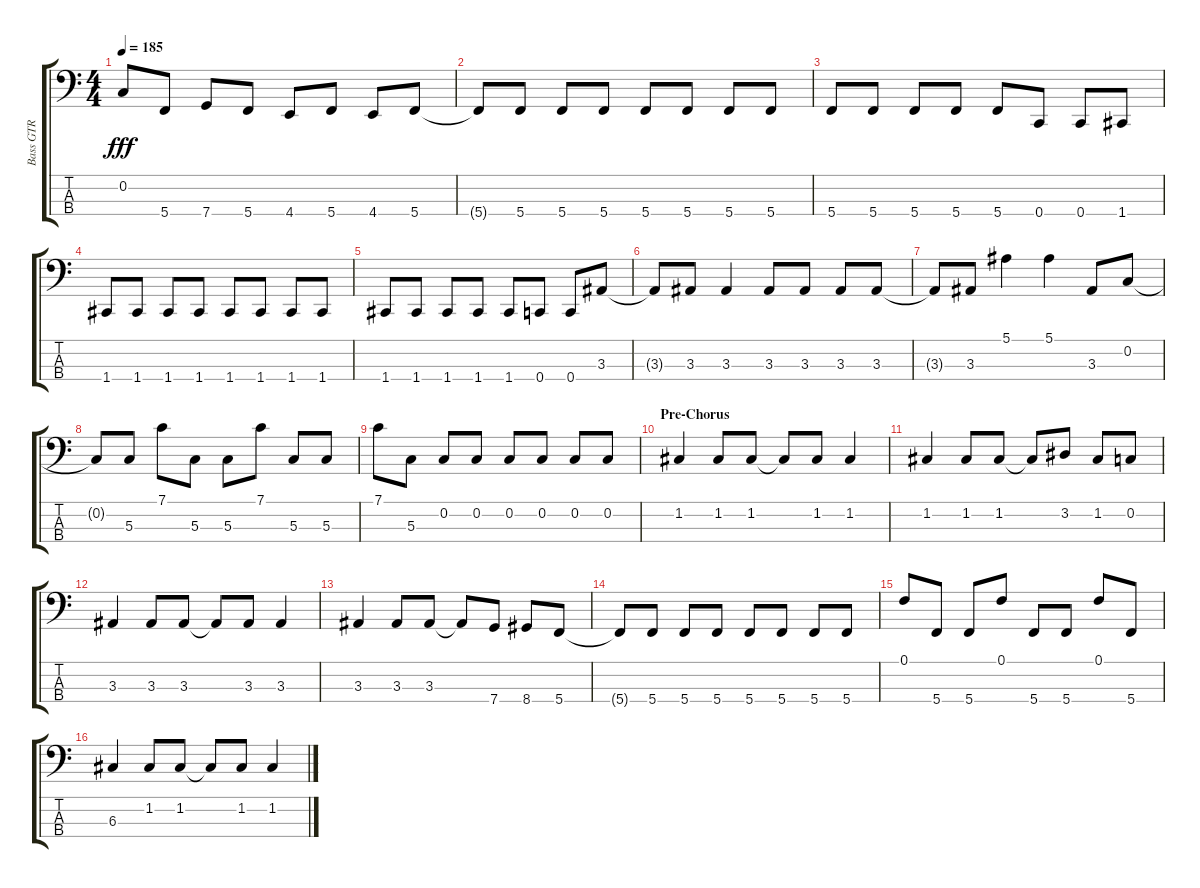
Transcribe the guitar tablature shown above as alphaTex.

\track ("Bass GTR" "Bass GTR") {instrument electricbassfinger}
\staff {score tabs}
\tuning (F2 C2 G1 C1) {hide}
\ts (4 4)
\tempo 185
\clef f4
\ks aminor
0.2.8{dy fff} 5.4.8 7.4.8 5.4.8 4.4.8 5.4.8 4.4.8 5.4.8 |
5.4{t}.8 5.4.8 5.4.8 5.4.8 5.4.8 5.4.8 5.4.8 5.4.8 |
5.4.8 5.4.8 5.4.8 5.4.8 5.4.8 0.4.8 0.4.8 1.4.8 |
1.4.8 1.4.8 1.4.8 1.4.8 1.4.8 1.4.8 1.4.8 1.4.8 |
1.4.8 1.4.8 1.4.8 1.4.8 1.4.8 0.4.8 0.4.8 3.3.8 |
3.3{t}.8 3.3.8 3.3.4 3.3.8 3.3.8 3.3.8 3.3.8 |
3.3{t}.8 3.3.8 5.1.4 5.1.4 3.3.8 0.2.8 |
0.2{t}.8 5.3.8 7.1.8 5.3.8 5.3.8 7.1.8 5.3.8 5.3.8 |
7.1.8 5.3.8 0.2.8 0.2.8 0.2.8 0.2.8 0.2.8 0.2.8 |
\section ("" "Pre-Chorus")
1.2.4 1.2.8 1.2.8 1.2{t}.8 1.2.8 1.2.4 |
1.2.4 1.2.8 1.2.8 1.2{t}.8 3.2.8 1.2.8 0.2.8 |
3.3.4 3.3.8 3.3.8 3.3{t}.8 3.3.8 3.3.4 |
3.3.4 3.3.8 3.3.8 3.3{t}.8 7.4.8 8.4.8 5.4.8 |
5.4{t}.8 5.4.8 5.4.8 5.4.8 5.4.8 5.4.8 5.4.8 5.4.8 |
0.1.8 5.4.8 5.4.8 0.1.8 5.4.8 5.4.8 0.1.8 5.4.8 |
6.3.4 1.2.8 1.2.8 1.2{t}.8 1.2.8 1.2.4
